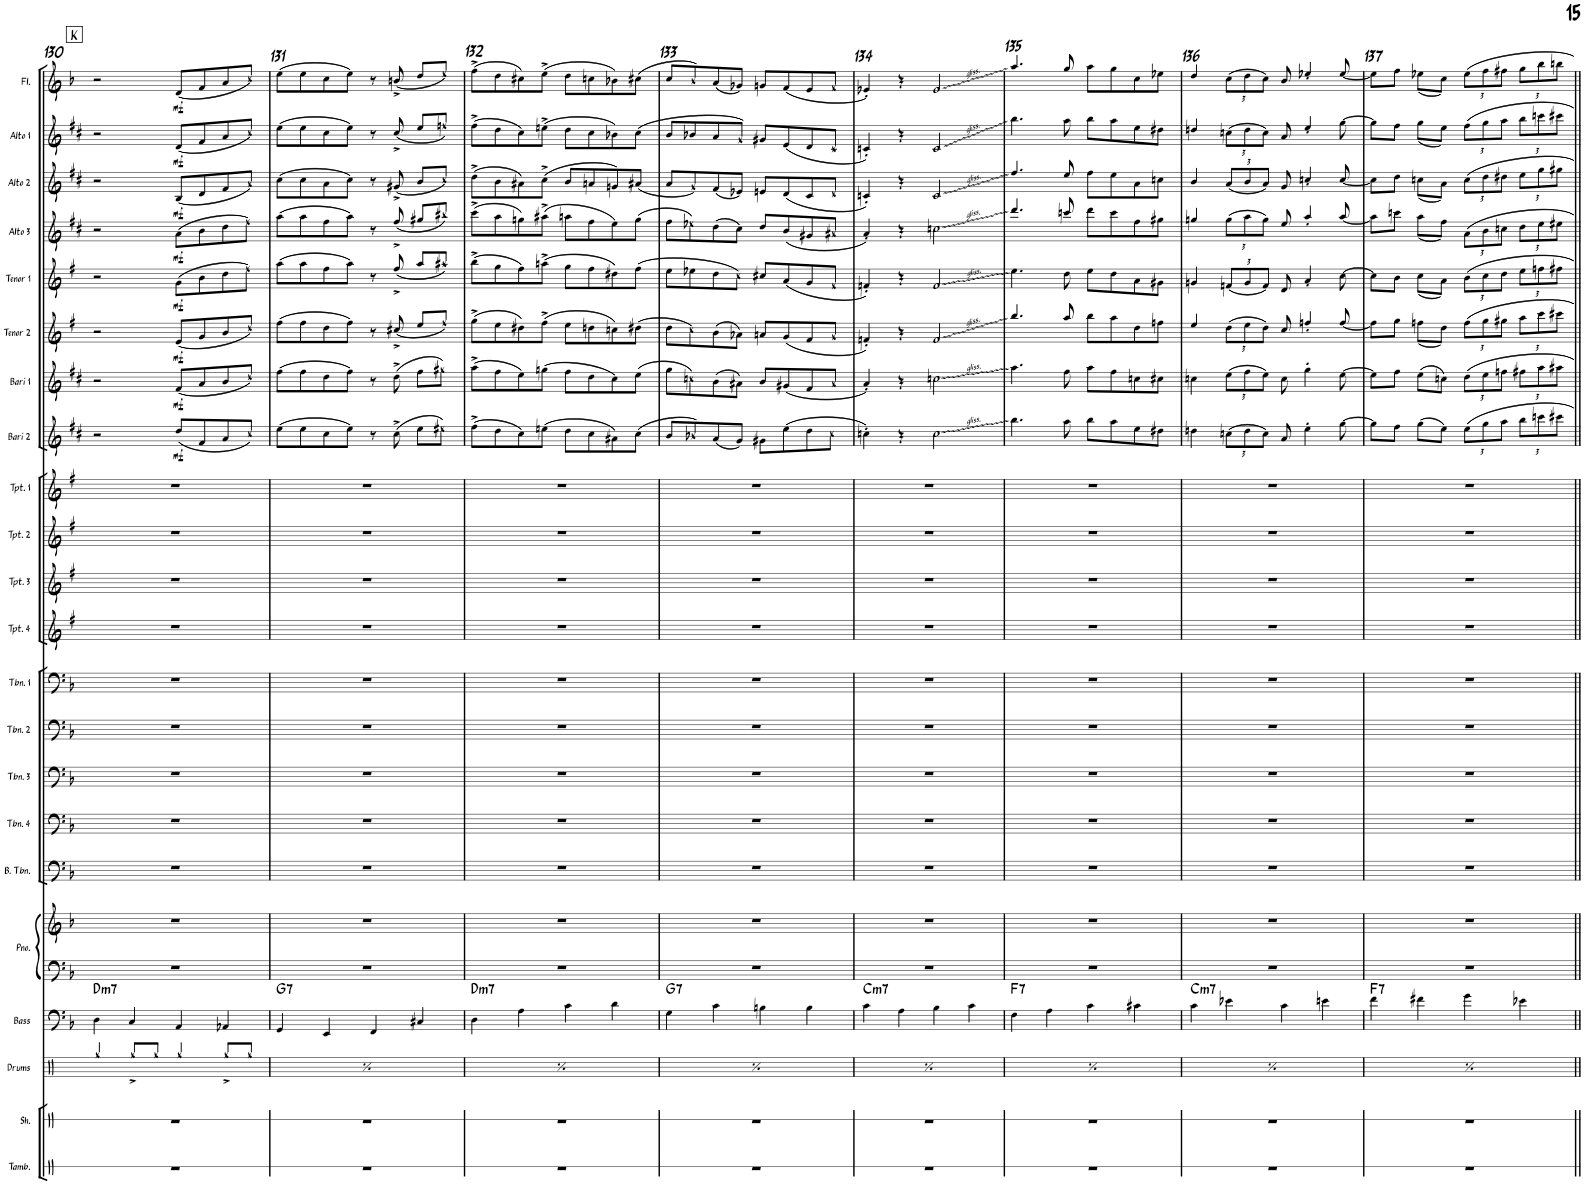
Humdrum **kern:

**kern	**kern	**kern	**kern	**harte	**kern	**kern	**kern	**kern	**kern	**kern	**kern	**kern	**kern	**kern	**kern	**kern	**dynam	**kern	**dynam	**kern	**dynam	**kern	**dynam	**kern	**dynam	**kern	**dynam	**kern	**dynam	**kern	**dynam
*part22	*part21	*part20	*part19	*part19	*part18	*part18	*part17	*part16	*part15	*part14	*part13	*part12	*part11	*part10	*part9	*part8	*part8	*part7	*part7	*part6	*part6	*part5	*part5	*part4	*part4	*part3	*part3	*part2	*part2	*part1	*part1
*staff23	*staff22	*staff21	*staff20	*	*staff19	*staff18	*staff17	*staff16	*staff15	*staff14	*staff13	*staff12	*staff11	*staff10	*staff9	*staff8	*staff8	*staff7	*staff7	*staff6	*staff6	*staff5	*staff5	*staff4	*staff4	*staff3	*staff3	*staff2	*staff2	*staff1	*staff1
*I"Tambourine	*I"Shaker	*I"Drums	*I"Bass	*	*I"Piano	*	*I"Bass Trombone	*I"Trombone 4	*I"Trombone 3	*I"Trombone 2	*I"Trombone 1	*I"Trumpet 4	*I"Trumpet 3	*I"Trumpet 2	*I"Trumpet 1	*I"Bari Sax 2	*	*I"Bari Sax 1	*	*I"Tenor Sax 2	*	*I"Tenor Sax 1	*	*I"Alto Sax 3	*	*I"Alto Sax 2	*	*I"Alto Sax 1	*	*I"Flute	*
*I'Tamb.	*I'Sh.	*I'Drums	*I'Bass	*	*I'Pno.	*	*I'B. Tbn.	*I'Tbn. 4	*I'Tbn. 3	*I'Tbn. 2	*I'Tbn. 1	*I'Tpt. 4	*I'Tpt. 3	*I'Tpt. 2	*I'Tpt. 1	*I'Bari 2	*	*I'Bari 1	*	*I'Tenor 2	*	*I'Tenor 1	*	*I'Alto 3	*	*I'Alto 2	*	*I'Alto 1	*	*I'Fl.	*
!!LO:PB:g=z
*clefX	*clefX	*clefX	*clefF4	*	*clefF4	*clefG2	*clefF4	*clefF4	*clefF4	*clefF4	*clefF4	*clefG2	*clefG2	*clefG2	*clefG2	*clefG2	*	*clefG2	*	*clefG2	*	*clefG2	*	*clefG2	*	*clefG2	*	*clefG2	*	*clefG2	*
*	*	*	*Trd7c12	*	*	*	*	*	*	*	*	*Trd1c2	*Trd1c2	*Trd1c2	*Trd1c2	*Trd12c21	*	*Trd12c21	*	*Trd8c14	*	*Trd8c14	*	*Trd5c9	*	*Trd5c9	*	*Trd5c9	*	*	*
*k[]	*k[]	*k[]	*k[b-]	*	*k[b-]	*k[b-]	*k[b-]	*k[b-]	*k[b-]	*k[b-]	*k[b-]	*k[f#]	*k[f#]	*k[f#]	*k[f#]	*k[f#c#]	*	*k[f#c#]	*	*k[f#]	*	*k[f#]	*	*k[f#c#]	*	*k[f#c#]	*	*k[f#c#]	*	*k[b-]	*
*M4/4	*M4/4	*M4/4	*M4/4	*	*M4/4	*M4/4	*M4/4	*M4/4	*M4/4	*M4/4	*M4/4	*M4/4	*M4/4	*M4/4	*M4/4	*M4/4	*	*M4/4	*	*M4/4	*	*M4/4	*	*M4/4	*	*M4/4	*	*M4/4	*	*M4/4	*
!!LO:REH:place=s1:a:B:rj:fs=14:t=K
=130	=130	=130	=130	=130	=130	=130	=130	=130	=130	=130	=130	=130	=130	=130	=130	=130	=130	=130	=130	=130	=130	=130	=130	=130	=130	=130	=130	=130	=130	=130	=130
!	!	!	!	!LO:H:kt=m7	!	!	!	!	!	!	!	!	!	!	!	!	!	!	!	!	!	!	!	!	!	!	!	!	!	!	!
1r	1r	4Rgg/	4D\	D:min7	1r	1r	1r	1r	1r	1r	1r	1r	1r	1r	1r	2r	.	2r	.	2r	.	2r	.	2r	.	2r	.	2r	.	2r	.
.	.	8Rgg^/L	4C/	.	.	.	.	.	.	.	.	.	.	.	.	.	.	.	.	.	.	.	.	.	.	.	.	.	.	.	.
.	.	8Rgg/J	.	.	.	.	.	.	.	.	.	.	.	.	.	.	.	.	.	.	.	.	.	.	.	.	.	.	.	.	.
!	!	!	!	!	!	!	!	!	!	!	!	!	!	!	!	!	!LO:DY:b	!	!LO:DY:b	!	!LO:DY:b	!	!LO:DY:b	!	!LO:DY:b	!	!LO:DY:b	!	!LO:DY:b	!	!LO:DY:b
.	.	4Rgg/	4AA/	.	.	.	.	.	.	.	.	.	.	.	.	(8dd/L	mf	(8f#/L	mf	(8e/L	mf	(8g\L	mf	(8a\L	mf	(8B/L	mf	(8d/L	mf	(8d/L	mf
.	.	.	.	.	.	.	.	.	.	.	.	.	.	.	.	8f#/	.	8a/	.	8g/	.	8b\	.	8b\	.	8d/	.	8f#/	.	8f/	.
.	.	8Rgg^/L	4AA-X/	.	.	.	.	.	.	.	.	.	.	.	.	8a/	.	8b/	.	8b/	.	8dd\	.	8dd\	.	8f#/	.	8a/	.	8a/	.
.	.	8Rgg/J	.	.	.	.	.	.	.	.	.	.	.	.	.	8cc#/J)	.	8dd/J)	.	8dd/J)	.	8ff#\J)	.	8ff#\J)	.	8a/J)	.	8cc#/J)	.	8cc/J)	.
=131	=131	=131	=131	=131	=131	=131	=131	=131	=131	=131	=131	=131	=131	=131	=131	=131	=131	=131	=131	=131	=131	=131	=131	=131	=131	=131	=131	=131	=131	=131	=131
!	!	!	!	!LO:H:kt=7	!	!	!	!	!	!	!	!	!	!	!	!	!	!	!	!	!	!	!	!	!	!	!	!	!	!	!
1r	1r	4Rgg/	4GG/	G:7	1r	1r	1r	1r	1r	1r	1r	1r	1r	1r	1r	(8ee\L	.	(>8ff#\L	.	(8ff#\L	.	(8aa\L	.	(8aa\L	.	(8cc#\L	.	(8ee\L	.	(8ee\L	.
.	.	.	.	.	.	.	.	.	.	.	.	.	.	.	.	8ee\	.	8ff#\	.	8ff#\	.	8aa\	.	8aa\	.	8cc#\	.	8ee\	.	8ee\	.
.	.	8Rgg^/L	4EE/	.	.	.	.	.	.	.	.	.	.	.	.	8cc#\	.	8dd\	.	8dd\	.	8ff#\	.	8ff#\	.	8a\	.	8cc#\	.	8cc\	.
.	.	8Rgg/J	.	.	.	.	.	.	.	.	.	.	.	.	.	8ee\J)	.	8ff#\J)	.	8ff#\J)	.	8aa\J)	.	8aa\J)	.	8cc#\J)	.	8ee\J)	.	8ee\J)	.
.	.	4Rgg/	4FF/	.	.	.	.	.	.	.	.	.	.	.	.	8r	.	8r	.	8r	.	8r	.	8r	.	8r	.	8r	.	8r	.
.	.	.	.	.	.	.	.	.	.	.	.	.	.	.	.	(8cc#^\	.	(8dd^\	.	(8cc#X^/	.	(8ff#^/	.	(8ff#^/	.	(8g#X^/	.	(8cc#^/	.	(8bn^/	.
.	.	8Rgg^/L	4C#X/	.	.	.	.	.	.	.	.	.	.	.	.	8ee\L	.	8ff#\L	.	8ee/L	.	8aa/L	.	8gg#X/L	.	8b/L	.	8ee/L	.	8dd/L	.
.	.	8Rgg/J	.	.	.	.	.	.	.	.	.	.	.	.	.	8ee#X\J)	.	8gg#X\J)	.	8ff#/J)	.	8aa#X/J)	.	8bb#X/J)	.	8cc#/J)	.	8ffn/J)	.	8ee/J)	.
=132	=132	=132	=132	=132	=132	=132	=132	=132	=132	=132	=132	=132	=132	=132	=132	=132	=132	=132	=132	=132	=132	=132	=132	=132	=132	=132	=132	=132	=132	=132	=132
!	!	!	!	!LO:H:kt=m7	!	!	!	!	!	!	!	!	!	!	!	!	!	!	!	!	!	!	!	!	!	!	!	!	!	!	!
1r	1r	4Rgg/	4D\	D:min7	1r	1r	1r	1r	1r	1r	1r	1r	1r	1r	1r	(8ff#^\L	.	(>8aa^\L	.	(8gg^\L	.	(8bb^\L	.	(8ccc#^\L	.	(8dd^\L	.	(8ff#^\L	.	(8ff^\L	.
.	.	.	.	.	.	.	.	.	.	.	.	.	.	.	.	8dd\	.	8ff#\	.	8ee\	.	8gg\	.	8aa\	.	8b\	.	8dd\	.	8dd\	.
.	.	8Rgg^/L	4A\	.	.	.	.	.	.	.	.	.	.	.	.	8cc#\)	.	8ee\)	.	8dd#X\)	.	8ff#\)	.	8ggn\)	.	8a#X\)	.	8cc#\)	.	8cc#X\)	.
.	.	8Rgg/J	.	.	.	.	.	.	.	.	.	.	.	.	.	(8een\J	.	(>8ggn\J	.	(8ff#^\J	.	(8aan^\J	.	(8aa#X^\J	.	(8cc#^\J	.	(8een^\J	.	(8ee^\J	.
.	.	4Rgg/	4c\	.	.	.	.	.	.	.	.	.	.	.	.	8dd\L	.	8ff#\L	.	8ee\L	.	8gg\L	.	8aan\L	.	8b/L	.	8dd\L	.	8dd\L	.
.	.	.	.	.	.	.	.	.	.	.	.	.	.	.	.	8cc#\	.	8dd\	.	8ddn\	.	8ff#\	.	8ff#\	.	8an/	.	8cc#\	.	8ccn\	.
.	.	8Rgg^/L	4d\	.	.	.	.	.	.	.	.	.	.	.	.	8a#X\)	.	8cc#\)	.	8ccn\)	.	8dd#X\)	.	8ee\)	.	8gn/)	.	8b-X\)	.	8b-X\)	.
.	.	8Rgg/J	.	.	.	.	.	.	.	.	.	.	.	.	.	(8cc#\J	.	(8ee\J	.	(8dd#X\J	.	(8ff#\J	.	(8gg\J	.	(8a#X/J	.	(8cc#\J	.	(8cc#X\J	.
=133	=133	=133	=133	=133	=133	=133	=133	=133	=133	=133	=133	=133	=133	=133	=133	=133	=133	=133	=133	=133	=133	=133	=133	=133	=133	=133	=133	=133	=133	=133	=133
!	!	!	!	!LO:H:kt=7	!	!	!	!	!	!	!	!	!	!	!	!	!	!	!	!	!	!	!	!	!	!	!	!	!	!	!
1r	1r	4Rgg/	4G\	G:7	1r	1r	1r	1r	1r	1r	1r	1r	1r	1r	1r	8b/L	.	8gg\L	.	8dd\L	.	8ee\L	.	8ff#\L	.	8a/L	.	8b/L	.	8cc/L	.
.	.	.	.	.	.	.	.	.	.	.	.	.	.	.	.	8b-X/)	.	8ccn\)	.	8cc\)	.	8ee-X\	.	8ee-X\)	.	8g/)	.	8b-X/	.	8b-/)	.
.	.	8Rgg^/L	4c\	.	.	.	.	.	.	.	.	.	.	.	.	(8a/	.	(8b\	.	(8b\	.	8dd\	.	(8dd\	.	(8f#/	.	8a/	.	(8a/	.
.	.	8Rgg/J	.	.	.	.	.	.	.	.	.	.	.	.	.	8g/J)	.	8a#X\J)	.	8a-X\J)	.	8cc\J)	.	8cc#\J)	.	8e-X/J)	.	8g/J)	.	8g-X/J)	.
.	.	4Rgg/	4Bn\	.	.	.	.	.	.	.	.	.	.	.	.	8g#X\L	.	8b/L	.	8an/L	.	8cc#X/L	.	8dd/L	.	8en/L	.	8g#X/L	.	8gn/L	.
.	.	.	.	.	.	.	.	.	.	.	.	.	.	.	.	(8ee\	.	(8g#X/	.	(8g/	.	(8a/	.	(8b/	.	(8d/	.	(8e/	.	(8f/	.
.	.	8Rgg^/L	4B\	.	.	.	.	.	.	.	.	.	.	.	.	8dd\	.	8f#/	.	8f#/	.	8g/	.	8g#X/	.	8c#/	.	8d/	.	8e/	.
.	.	8Rgg/J	.	.	.	.	.	.	.	.	.	.	.	.	.	8cc#\J	.	8a#/J	.	8g/J	.	8f#/J	.	8a#X/J	.	8d/J	.	8c#/J	.	8f/J	.
=134	=134	=134	=134	=134	=134	=134	=134	=134	=134	=134	=134	=134	=134	=134	=134	=134	=134	=134	=134	=134	=134	=134	=134	=134	=134	=134	=134	=134	=134	=134	=134
!	!	!	!	!LO:H:kt=m7	!	!	!	!	!	!	!	!	!	!	!	!	!	!	!	!	!	!	!	!	!	!	!	!	!	!	!
1r	1r	4Rgg/	4c\	C:min7	1r	1r	1r	1r	1r	1r	1r	1r	1r	1r	1r	4ccn'\)	.	4a'/)	.	4fn'/)	.	4fn'/)	.	4a'/)	.	4cn'/)	.	4cn'/)	.	4e-X'/)	.
.	.	8Rgg^/L	4A\	.	.	.	.	.	.	.	.	.	.	.	.	4r	.	4r	.	4r	.	4r	.	4r	.	4r	.	4r	.	4r	.
.	.	8Rgg/J	.	.	.	.	.	.	.	.	.	.	.	.	.	.	.	.	.	.	.	.	.	.	.	.	.	.	.	.	.
.	.	4Rgg/	4B-\	.	.	.	.	.	.	.	.	.	.	.	.	2cc\	.	2ccn\	.	2f/	.	2f/	.	2ccn\	.	2c/	.	2c/	.	2e-/	.
.	.	8Rgg^/L	4c\	.	.	.	.	.	.	.	.	.	.	.	.	.	.	.	.	.	.	.	.	.	.	.	.	.	.	.	.
.	.	8Rgg/J	.	.	.	.	.	.	.	.	.	.	.	.	.	.	.	.	.	.	.	.	.	.	.	.	.	.	.	.	.
=135	=135	=135	=135	=135	=135	=135	=135	=135	=135	=135	=135	=135	=135	=135	=135	=135	=135	=135	=135	=135	=135	=135	=135	=135	=135	=135	=135	=135	=135	=135	=135
!	!	!	!	!LO:H:kt=7	!	!	!	!	!	!	!	!	!	!	!	!	!	!	!	!	!	!	!	!	!	!	!	!	!	!	!
1r	1r	4Rgg/	4F\	F:7	1r	1r	1r	1r	1r	1r	1r	1r	1r	1r	1r	4.bb\	.	4.aa\	.	4.bb/	.	4.ee\	.	4.ddd/	.	4.ff#/	.	4.bb\	.	4.aa/	.
.	.	8Rgg^/L	4A\	.	.	.	.	.	.	.	.	.	.	.	.	.	.	.	.	.	.	.	.	.	.	.	.	.	.	.	.
.	.	8Rgg/J	.	.	.	.	.	.	.	.	.	.	.	.	.	8aa\	.	8ff#\	.	8aa/	.	8dd\	.	8cccn/	.	8ee/	.	8aa\	.	8gg/	.
.	.	4Rgg/	4c\	.	.	.	.	.	.	.	.	.	.	.	.	8bb\L	.	8aa\L	.	8bb\L	.	8ee\L	.	8ddd\L	.	8ff#\L	.	8bb\L	.	8aa\L	.
.	.	.	.	.	.	.	.	.	.	.	.	.	.	.	.	8aa\	.	8ff#\	.	8aa\	.	8dd\	.	8ccc\	.	8ee\	.	8aa\	.	8gg\	.
.	.	8Rgg^/L	4c#X\	.	.	.	.	.	.	.	.	.	.	.	.	8ee\	.	8ccn\	.	8dd\	.	8a\	.	8ff#\	.	8a\	.	8ee\	.	8cc\	.
.	.	8Rgg/J	.	.	.	.	.	.	.	.	.	.	.	.	.	8dd#X\J	.	8cc#X\J	.	8ffn\J	.	8g#X\J	.	8gg#X\J	.	8ccn\J	.	8dd#X\J	.	8ee-X\J	.
=136	=136	=136	=136	=136	=136	=136	=136	=136	=136	=136	=136	=136	=136	=136	=136	=136	=136	=136	=136	=136	=136	=136	=136	=136	=136	=136	=136	=136	=136	=136	=136
!	!	!	!	!LO:H:kt=m7	!	!	!	!	!	!	!	!	!	!	!	!	!	!	!	!	!	!	!	!	!	!	!	!	!	!	!
1r	1r	4Rgg/	4c\	C:min7	1r	1r	1r	1r	1r	1r	1r	1r	1r	1r	1r	4ddn\	.	4ccn\	.	4ee/	.	4gn/	.	4ggn/	.	4b/	.	4ddn/	.	4dd/	.
*	*	*	*	*	*	*	*	*	*	*	*	*	*	*	*	*Xbrackettup	*	*Xbrackettup	*	*Xbrackettup	*	*Xbrackettup	*	*Xbrackettup	*	*Xbrackettup	*	*Xbrackettup	*	*Xbrackettup	*
.	.	8Rgg^/L	4e-X\	.	.	.	.	.	.	.	.	.	.	.	.	(12ccn\L	.	(12ee\L	.	(12dd\L	.	(12fn/L	.	(12gg\L	.	(12a/L	.	(12ccn\L	.	(12cc\L	.
.	.	.	.	.	.	.	.	.	.	.	.	.	.	.	.	12dd\	.	12ff#\	.	12ee\	.	12g/	.	12aa\	.	12b/	.	12dd\	.	12dd\	.
.	.	8Rgg/J	.	.	.	.	.	.	.	.	.	.	.	.	.	.	.	.	.	.	.	.	.	.	.	.	.	.	.	.	.
.	.	.	.	.	.	.	.	.	.	.	.	.	.	.	.	12cc\J)	.	12ee\J)	.	12dd\J)	.	12f/J)	.	12gg\J)	.	12a/J)	.	12cc\J)	.	12cc\J)	.
.	.	4Rgg/	4c\	.	.	.	.	.	.	.	.	.	.	.	.	8a/	.	8cc\	.	8cc/	.	8d/	.	8ee/	.	8g/	.	8a/	.	8b-/	.
.	.	.	.	.	.	.	.	.	.	.	.	.	.	.	.	4ee'\	.	4gg'\	.	4ffn'/	.	4a'/	.	4aa'/	.	4ccn'/	.	4ee'/	.	4ee-X'/	.
.	.	8Rgg^/L	4en\	.	.	.	.	.	.	.	.	.	.	.	.	.	.	.	.	.	.	.	.	.	.	.	.	.	.	.	.
.	.	8Rgg/J	.	.	.	.	.	.	.	.	.	.	.	.	.	[>8gg\	.	[>8ee\	.	[<8ff/	.	[>8cc\	.	[<8aa/	.	[<8cc/	.	[>8gg\	.	[<8ee-/	.
=137	=137	=137	=137	=137	=137	=137	=137	=137	=137	=137	=137	=137	=137	=137	=137	=137	=137	=137	=137	=137	=137	=137	=137	=137	=137	=137	=137	=137	=137	=137	=137
!	!	!	!	!LO:H:kt=7	!	!	!	!	!	!	!	!	!	!	!	!	!	!	!	!	!	!	!	!	!	!	!	!	!	!	!
1r	1r	4Rgg/	4f\	F:7	1r	1r	1r	1r	1r	1r	1r	1r	1r	1r	1r	8gg\L]	.	8ee\L]	.	8ff\L]	.	8cc\L]	.	8aa\L]	.	8cc\L]	.	8gg\L]	.	8ee-\L]	.
.	.	.	.	.	.	.	.	.	.	.	.	.	.	.	.	8ff#\J	.	8ff#\J	.	8gg\J	.	8b\J	.	8cccn\J	.	8dd\J	.	8ff#\J	.	8ff\J	.
.	.	8Rgg^/L	4f#X\	.	.	.	.	.	.	.	.	.	.	.	.	(>8gg\L	.	(>8ee\L	.	(<8ffn\L	.	(<8cc\L	.	(<8aa\L	.	(<8ccn\L	.	(<8gg\L	.	(<8ee-X\L	.
.	.	8Rgg/J	.	.	.	.	.	.	.	.	.	.	.	.	.	8ee\J)	.	8ccn\J)	.	8dd\J)	.	8a\J)	.	8ff#\J)	.	8a\J)	.	8ee\J)	.	8cc\J)	.
.	.	4Rgg/	4g\	.	.	.	.	.	.	.	.	.	.	.	.	12ee\L	.	12dd\L	.	12ff\L	.	12b\L	.	12a\L	.	12cc\L	.	12ff#\L	.	12ee-\L	.
.	.	.	.	.	.	.	.	.	.	.	.	.	.	.	.	12gg\	.	12ee\	.	12gg\	.	12cc\	.	12b\	.	12dd\	.	12gg\	.	12ff\	.
.	.	.	.	.	.	.	.	.	.	.	.	.	.	.	.	12aa\J	.	12ffn\J	.	12gg#X\J	.	12dd\J	.	12ccn\J	.	12dd#X\J	.	12aa\J	.	12ff#X\J	.
.	.	8Rgg^/L	4e-X\	.	.	.	.	.	.	.	.	.	.	.	.	12bb\L	.	12ff#X\L	.	12aa\L	.	12ee\L	.	12dd\L	.	12ee\L	.	12bb\L	.	12gg\L	.
.	.	.	.	.	.	.	.	.	.	.	.	.	.	.	.	12cccn\	.	12aa\	.	12ccc\	.	12ffn\	.	12ee\	.	12gg\	.	12cccn\	.	12bb-\	.
.	.	8Rgg/J	.	.	.	.	.	.	.	.	.	.	.	.	.	.	.	.	.	.	.	.	.	.	.	.	.	.	.	.	.
.	.	.	.	.	.	.	.	.	.	.	.	.	.	.	.	12ccc#X\J	.	12aa#X\J	.	12ccc#X\J	.	12ff#X\J	.	12ee#X\J	.	12gg#X\J	.	12ccc#X\J	.	12bbn\J	.
=||	=||	=||	=||	=||	=||	=||	=||	=||	=||	=||	=||	=||	=||	=||	=||	=||	=||	=||	=||	=||	=||	=||	=||	=||	=||	=||	=||	=||	=||	=||	=||
*-	*-	*-	*-	*-	*-	*-	*-	*-	*-	*-	*-	*-	*-	*-	*-	*-	*-	*-	*-	*-	*-	*-	*-	*-	*-	*-	*-	*-	*-	*-	*-
